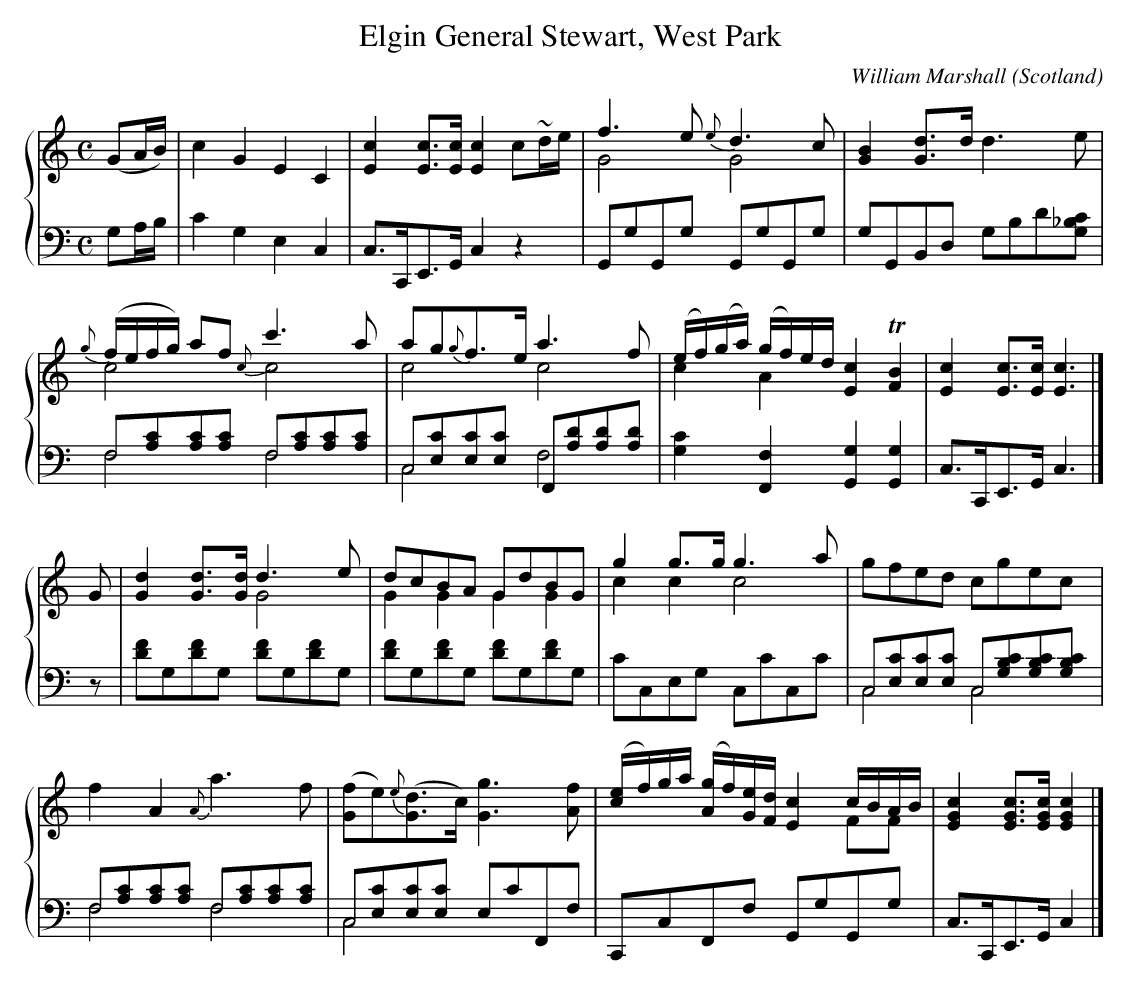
X:1
T:General Stewart, West Park, Elgin
C:William Marshall
L:1/8
M:C
O:Scotland
K:C major
%%staves {1 2}
V:1
(GA/B/) | \
c2 G2 E2 C2 | [Ec]2 [Ec]>[Ec] [Ec]2 c~d/e/ | \
f3e {e}d3c &G4G4 | [GB]2 [Gd]>d d3e |
{g}(f/e/f/g/) af {c}c'3a & c4c4 | ag{g}f>e a3f & c4c4 | \
(e/f/)(g/a/) (g/f/)e/d/ [Ec]2 !trill![FB]2 &c2A2x4 | [Ec]2 [Ec]>[Ec] [Ec]3 |]
G | \
[Gd]2 [Gd]>[Gd] d3e & x4G4 | dcBA GdBG & G2G2G2G2 | \
g2 g>g g3a & c2c2c4 | gfed cgec |
f2 A2 {A}a3f | ([Gf]e){e}([dG]>c) [Gg]3 [Af] | \
([ce]/f/)g/a/ ([Ag]/f/)[Ge]/[Fd]/ [Ec]2 c/B/A/B/ & x6FF | [EGc]2 [EGc]>[EGc] [EGc]2 |]
V:2 clef=bass octave=-2
ga/b/ | \
c'2g2 e2c2 | c>CE>G c2z2 | GgGg GgGg | gGBd gbd'[g_bc'] | \
f[ac'][ac'][ac'] f[ac'][ac'][ac'] & f4f4 | c[ec'][ec'][ec'] F[ad'][ad'][ad'] & c4f4 | \
[gc']2 [Ff]2 [Gg]2 [Gg]2 | c>CE>G c3 |] \
z | \
[d'f']g[d'f']g [d'f']g[d'f']g | [d'f']g[d'f']g [d'f']g[d'f']g | \
c'ceg cc'cc' | c[ec'][ec'][ec'] c[gbc'][gbc'][gbc'] & c4 c4 | \
f[ac'][ac'][ac'] f[ac'][ac'][ac'] & f4f4 | c[ec'][ec'][ec'] ec'Ff & c4x4 | \
CcFf GgGg | c>CE>G c2 |]
